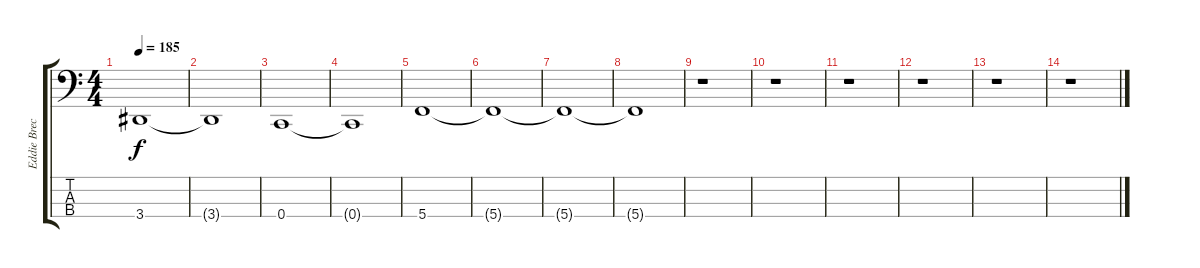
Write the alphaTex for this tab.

\track ("Eddie Breckenridge (Bass)" "Eddie Brec") {instrument electricbassfinger}
\staff {score tabs}
\tuning (F2 C2 G1 C1) {hide}
\ts (4 4)
\tempo 185
\clef f4
\ks c
3.4.1{dy f} |
3.4{t}.1 |
0.4.1 |
0.4{t}.1 |
5.4.1 |
5.4{t}.1 |
5.4{t}.1 |
5.4{t}.1{volume 0} |
r.1 |
r.1 |
r.1 |
r.1 |
r.1 |
r.1
